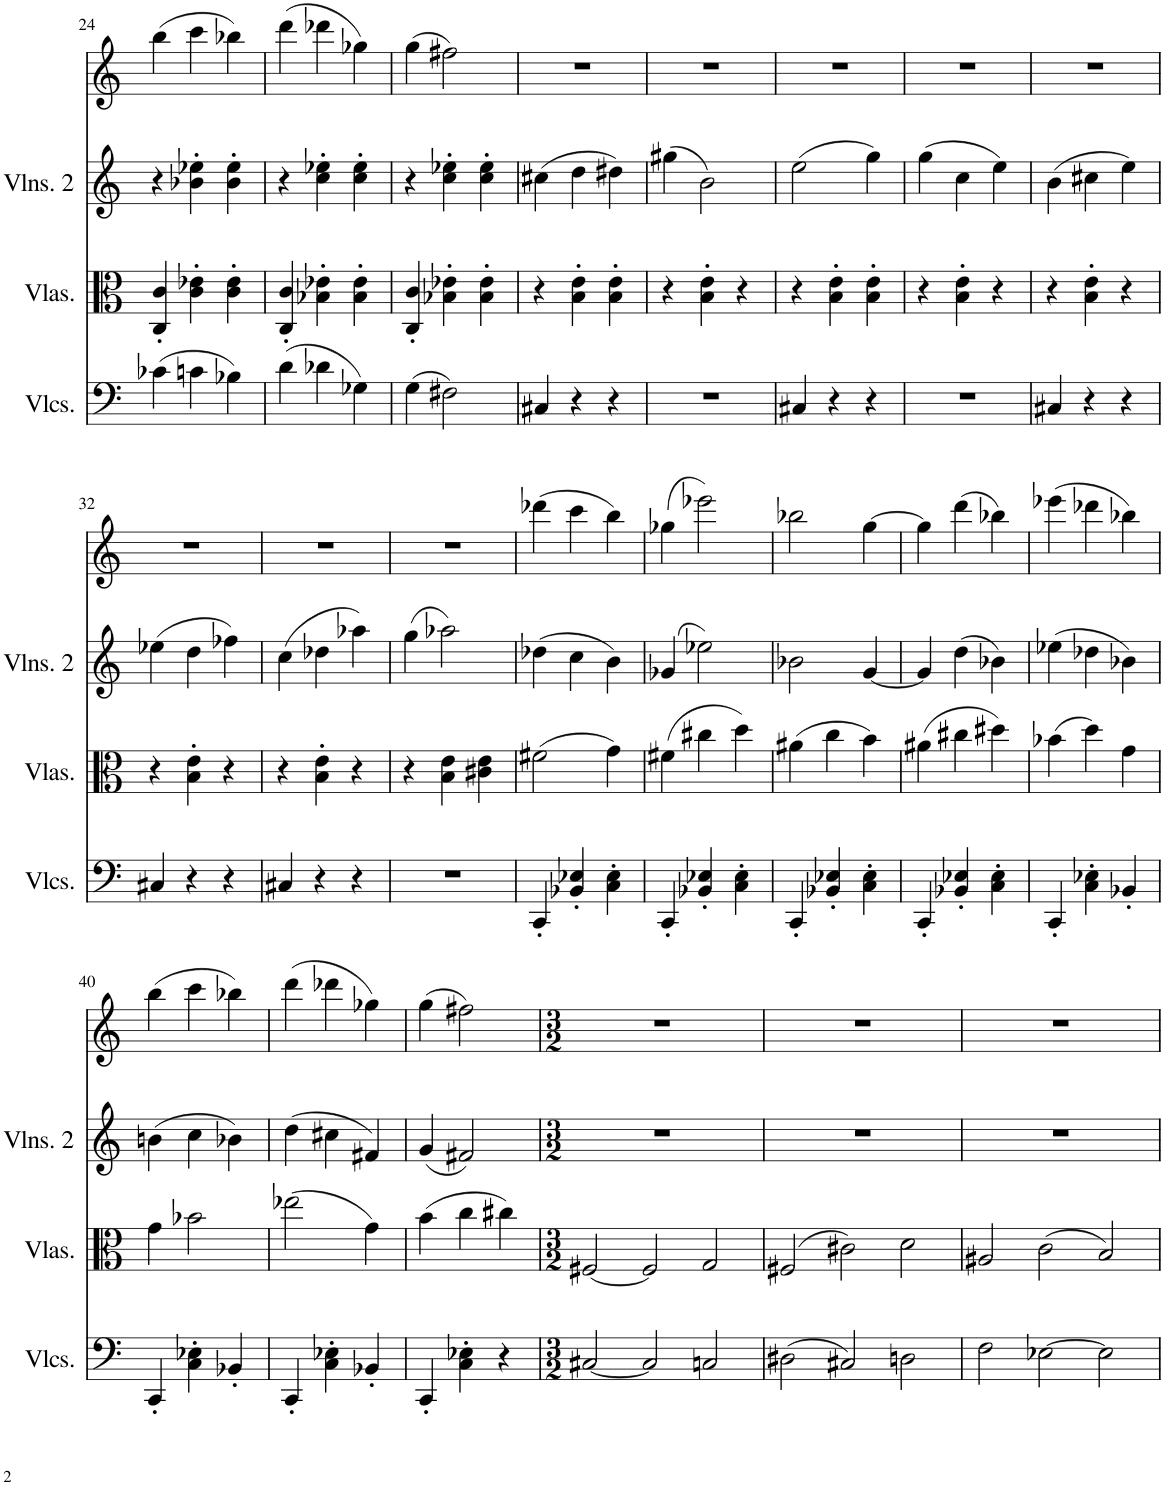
**kern	**kern	**kern	**kern
*part4	*part3	*part2	*part1
*staff4	*staff3	*staff2	*staff1
*I"Violoncellos	*I"Violas	*I"Violins 2	*I"Violins 1
*I'Vlcs.	*I'Vlas.	*I'Vlns. 2	*
!!LO:PB:g=z
*clefF4	*clefC3	*clefG2	*clefG2
*k[]	*k[]	*k[]	*k[]
*M3/4	*M3/4	*M3/4	*M3/4
=24	=24	=24	=24
(4c-X\	4C/' 4c/'	4r	(4bb\
4cn\	4c\' 4e-X\'	4b-X\' 4ee-X\'	4ccc\
4B-X\)	4c\' 4e-\'	4b-\' 4ee-\'	4bb-X\)
=25	=25	=25	=25
(4d\	4C/' 4c/'	4r	(4ddd\
4d-X\	4B-X\' 4e-X\'	4cc\' 4ee-X\'	4ddd-X\
4G-X\)	4B-\' 4e-\'	4cc\' 4ee-\'	4gg-X\)
=26	=26	=26	=26
(4G\	4C/' 4c/'	4r	(4gg\
2F#X\)	4B-X\' 4e-X\'	4cc\' 4ee-X\'	2ff#X\)
.	4B-\' 4e-\'	4cc\' 4ee-\'	.
=27	=27	=27	=27
4C#X/	4r	(4cc#X\	2.r
4r	4B\' 4e\'	4dd\	.
4r	4B\' 4e\'	4dd#X\)	.
=28	=28	=28	=28
2.r	4r	(4gg#X\	2.r
.	4B\' 4e\'	2b\)	.
.	4r	.	.
=29	=29	=29	=29
4C#X/	4r	(2ee\	2.r
4r	4B\' 4e\'	.	.
4r	4B\' 4e\'	4gg\)	.
=30	=30	=30	=30
2.r	4r	(4gg\	2.r
.	4B\' 4e\'	4cc\	.
.	4r	4ee\)	.
=31	=31	=31	=31
4C#X/	4r	(4b\	2.r
4r	4B\' 4e\'	4cc#X\	.
4r	4r	4ee\)	.
!!LO:LB:g=z
=32	=32	=32	=32
4C#X/	4r	(4ee-X\	2.r
4r	4B\' 4e\'	4dd\	.
4r	4r	4ff-X\)	.
=33	=33	=33	=33
4C#X/	4r	(4cc\	2.r
4r	4B\' 4e\'	4dd-X\	.
4r	4r	4aa-X\)	.
=34	=34	=34	=34
2.r	4r	(4gg\	2.r
.	4B\ 4e\	2aa-X\)	.
.	4c#X\ 4e\	.	.
=35	=35	=35	=35
4CC'/	(2f#X\	(4dd-X\	(4ddd-X\
4BB-X/' 4E-X/'	.	4cc\	4ccc\
4C\' 4E-\'	4g\)	4b\)	4bb\)
=36	=36	=36	=36
4CC'/	(4f#X\	(4g-X/	(4gg-X\
4BB-X/' 4E-X/'	4cc#X\	2ee-X\)	2eee-X\)
4C\' 4E-\'	4dd\)	.	.
=37	=37	=37	=37
4CC'/	(4a#X\	2b-X\	2bb-X\
4BB-X/' 4E-X/'	4cc\	.	.
4C\' 4E-\'	4b\)	[4g/	[4gg\
=38	=38	=38	=38
4CC'/	(4a#X\	4g/]	4gg\]
4BB-X/' 4E-X/'	4cc#X\	(4dd\	(4ddd\
4C\' 4E-\'	4dd#X\)	4b-X\)	4bb-X\)
=39	=39	=39	=39
4CC'/	(4b-X\	(4ee-X\	(4eee-X\
4C\' 4E-X\'	4dd\)	4dd-X\	4ddd-X\
4BB-X'/	4g\	4b-X\)	4bb-X\)
!!LO:LB:g=z
=40	=40	=40	=40
4CC'/	4g\	(4bn\	(4bb\
4C\' 4E-X\'	2b-X\	4cc\	4ccc\
4BB-X'/	.	4b-X\)	4bb-X\)
=41	=41	=41	=41
4CC'/	(2ee-X\	(4dd\	(4ddd\
4C\' 4E-X\'	.	4cc#X\	4ddd-X\
4BB-X'/	4g\)	4f#X/)	4gg-X\)
=42	=42	=42	=42
4CC'/	(4b\	(4g/	(4gg\
4C\' 4E-X\'	4cc\	2f#X/)	2ff#X\)
4r	4cc#X\)	.	.
=43	=43	=43	=43
*M3/2	*M3/2	*M3/2	*M3/2
[2C#X/	[2F#X/	1.r	1.r
2C#/]	2F#/]	.	.
2Cn/	2G/	.	.
=44	=44	=44	=44
(2D#X\	(2F#X/	1.r	1.r
2C#X/)	2c#X\)	.	.
2Dn\	2d\	.	.
=45	=45	=45	=45
2F\	2A#X/	1.r	1.r
[2E-X\	(2c\	.	.
2E-\]	2B/)	.	.
=	=	=	=
*-	*-	*-	*-
